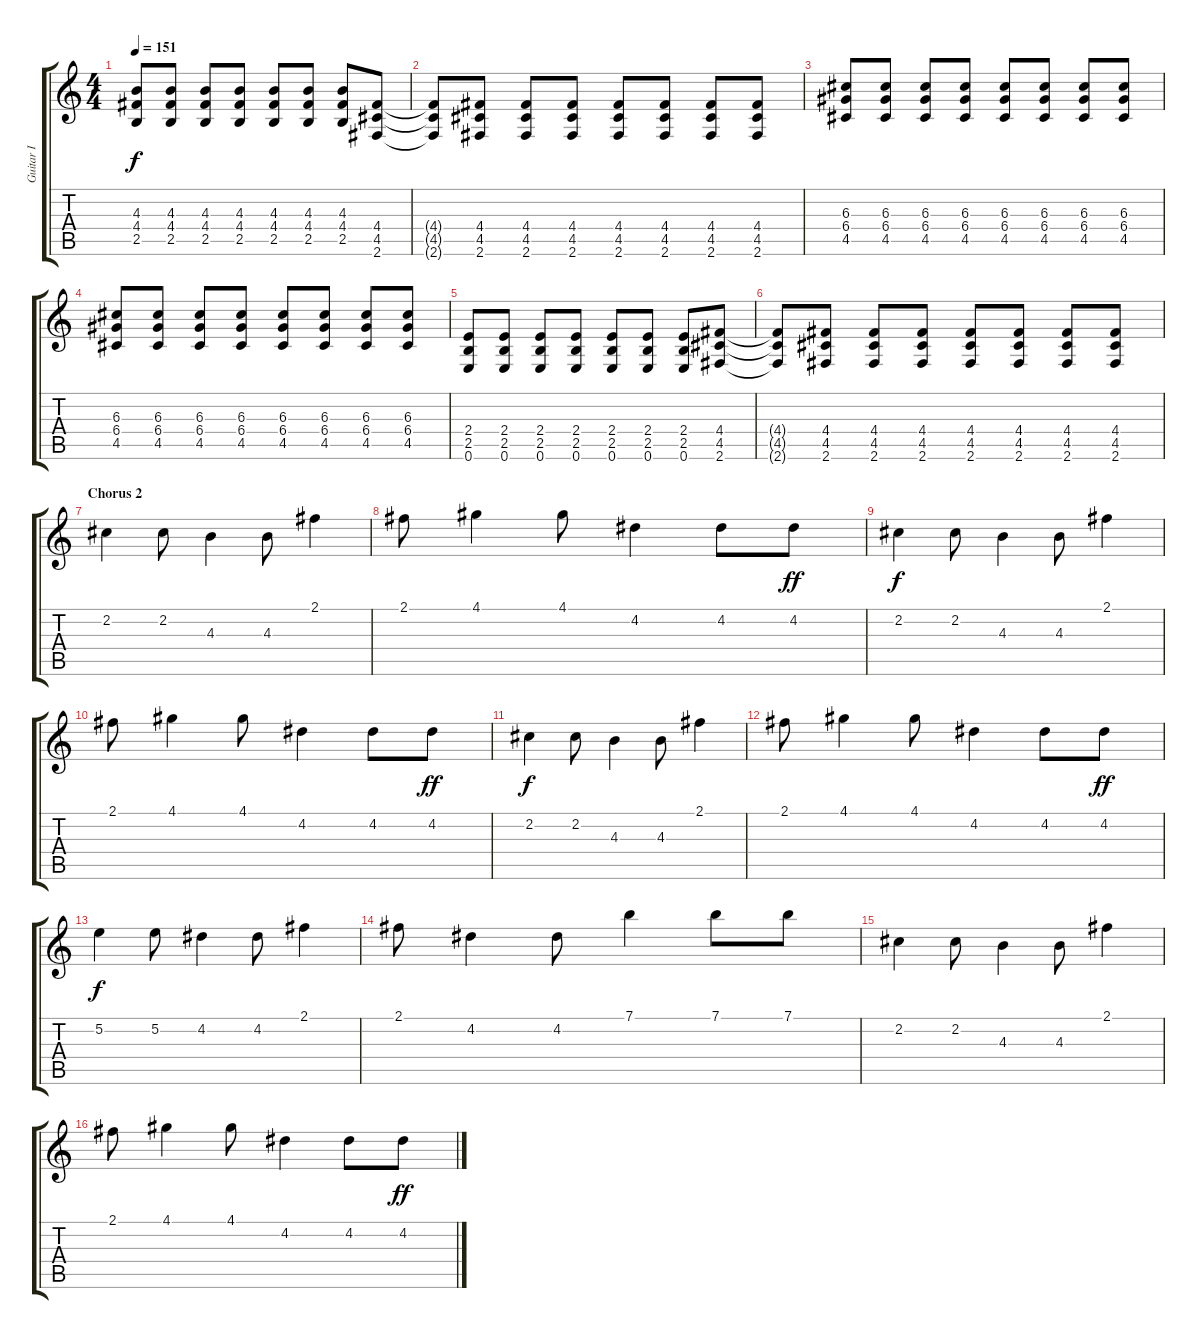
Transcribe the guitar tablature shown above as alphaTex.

\track ("Guitar I" "Guitar I") {instrument distortionguitar}
\staff {score tabs}
\tuning (E4 B3 G3 D3 A2 E2) {hide}
\ts (4 4)
\tempo 151
\clef g2
\ks c
(4.3 4.4 2.5).8{dy f} (4.3 4.4 2.5).8 (4.3 4.4 2.5).8 (4.3 4.4 2.5).8 (4.3 4.4 2.5).8 (4.3 4.4 2.5).8 (4.3 4.4 2.5).8 (4.4 4.5 2.6).8 |
(4.4{t} 4.5{t} 2.6{t}).8 (4.4 4.5 2.6).8 (4.4 4.5 2.6).8 (4.4 4.5 2.6).8 (4.4 4.5 2.6).8 (4.4 4.5 2.6).8 (4.4 4.5 2.6).8 (4.4 4.5 2.6).8 |
(6.3 6.4 4.5).8 (6.3 6.4 4.5).8 (6.3 6.4 4.5).8 (6.3 6.4 4.5).8 (6.3 6.4 4.5).8 (6.3 6.4 4.5).8 (6.3 6.4 4.5).8 (6.3 6.4 4.5).8 |
(6.3 6.4 4.5).8 (6.3 6.4 4.5).8 (6.3 6.4 4.5).8 (6.3 6.4 4.5).8 (6.3 6.4 4.5).8 (6.3 6.4 4.5).8 (6.3 6.4 4.5).8 (6.3 6.4 4.5).8 |
(2.4 2.5 0.6).8 (2.4 2.5 0.6).8 (2.4 2.5 0.6).8 (2.4 2.5 0.6).8 (2.4 2.5 0.6).8 (2.4 2.5 0.6).8 (2.4 2.5 0.6).8 (4.4 4.5 2.6).8 |
(4.4{t} 4.5{t} 2.6{t}).8 (4.4 4.5 2.6).8 (4.4 4.5 2.6).8 (4.4 4.5 2.6).8 (4.4 4.5 2.6).8 (4.4 4.5 2.6).8 (4.4 4.5 2.6).8 (4.4 4.5 2.6).8 |
\section ("" "Chorus 2")
2.2.4{volume 13} 2.2.8 4.3.4 4.3.8 2.1.4 |
2.1.8 4.1.4 4.1.8 4.2.4 4.2.8 4.2.8{dy ff} |
2.2.4{dy f} 2.2.8 4.3.4 4.3.8 2.1.4 |
2.1.8 4.1.4 4.1.8 4.2.4 4.2.8 4.2.8{dy ff} |
2.2.4{dy f} 2.2.8 4.3.4 4.3.8 2.1.4 |
2.1.8 4.1.4 4.1.8 4.2.4 4.2.8 4.2.8{dy ff} |
5.2.4{dy f} 5.2.8 4.2.4 4.2.8 2.1.4 |
2.1.8 4.2.4 4.2.8 7.1.4 7.1.8 7.1.8 |
2.2.4 2.2.8 4.3.4 4.3.8 2.1.4 |
2.1.8 4.1.4 4.1.8 4.2.4 4.2.8 4.2.8{dy ff}
